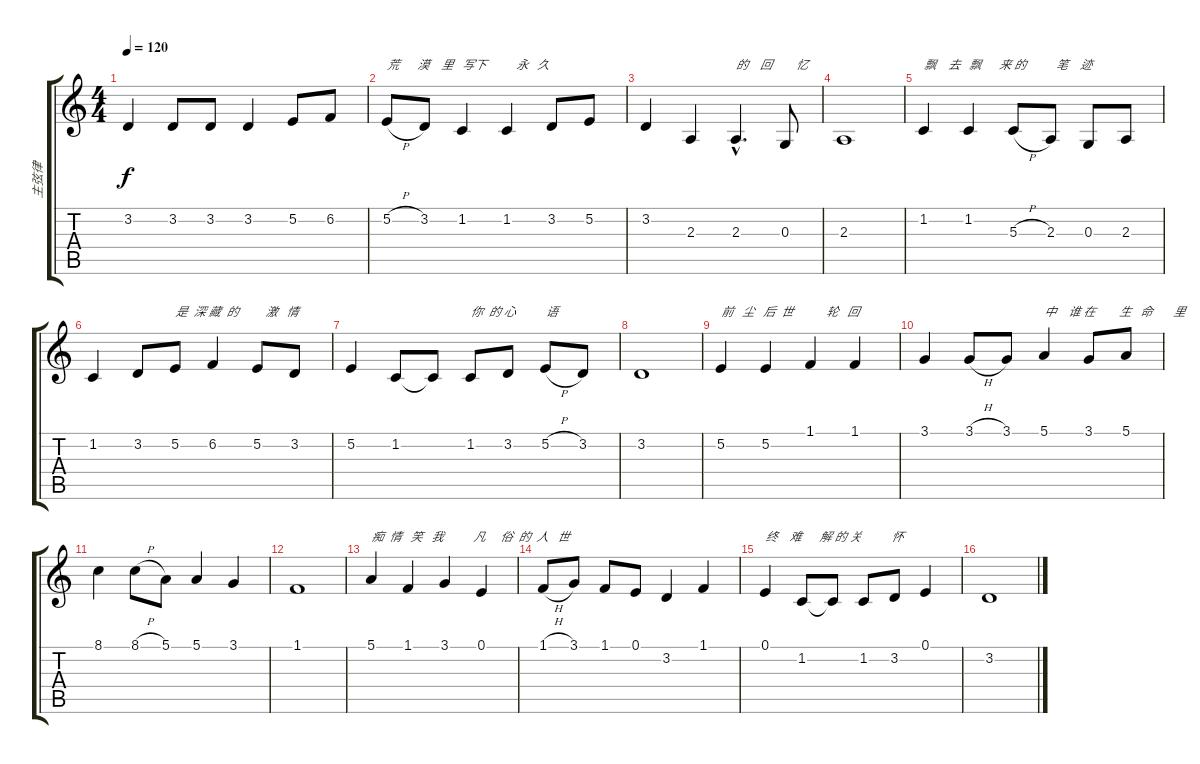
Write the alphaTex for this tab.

\track ("主弦律" "主弦律") {instrument flute}
\staff {score tabs}
\tuning (E4 B3 G3 D3 A2 E2) {hide}
\ts (4 4)
\tempo 120
\clef g2
\ks c
3.2.4{dy f} 3.2.8 3.2.8 3.2.4 5.2.8 6.2.8 |
5.2{h}.8{txt "荒      漠    里   写下          永   久 "} 3.2.8 1.2.4 1.2.4 3.2.8 5.2.8 |
3.2.4 2.3.4 2.3{hac}.4{d txt "的    回        忆"} 0.3.8 |
2.3.1 |
1.2.4{txt "飘    去   飘      来 的          笔    迹"} 1.2.4 5.3{h}.8 2.3.8 0.3.8 2.3.8 |
1.2.4 3.2.8 5.2.8{txt "是  深 藏  的         激   情"} 6.2.4 5.2.8 3.2.8 |
5.2.4 1.2.8 1.2{t}.8 1.2.8{txt "你  的 心          语"} 3.2.8 5.2{h}.8 3.2.8 |
3.2.1 |
5.2.4{txt "前   尘   后  世           轮   回"} 5.2.4 1.1.4 1.1.4 |
3.1.4 3.1{h}.8 3.1.8 5.1.4{txt "中    谁 在        生   命       里     徘      徊"} 3.1.8 5.1.8 |
8.1.4 8.1{h}.8 5.1.8 5.1.4 3.1.4 |
1.1.1 |
5.1.4{txt "痴  情   笑   我          凡     俗  的  人   世"} 1.1.4 3.1.4 0.1.4 |
1.1{h}.8 3.1.8 1.1.8 0.1.8 3.2.4 1.1.4 |
0.1.4{txt "终    难      解 的 关          怀 "} 1.2.8 1.2{t}.8 1.2.8 3.2.8 0.1.4 |
3.2.1
